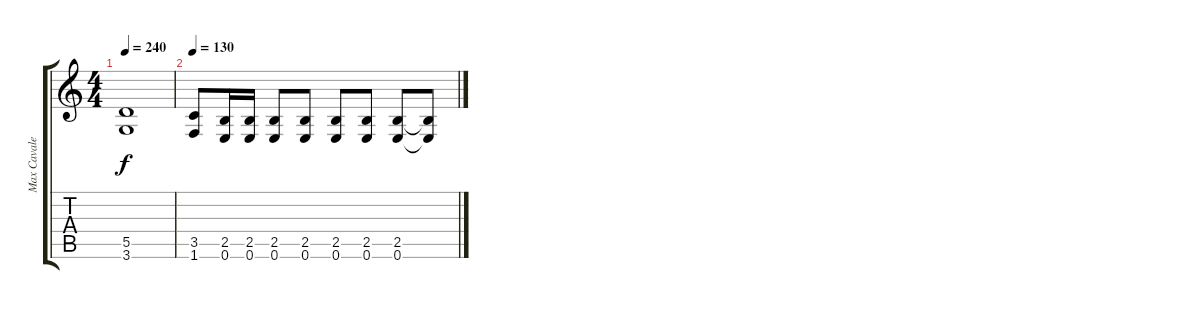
\track ("Max Cavalera" "Max Cavale") {instrument distortionguitar}
\staff {score tabs}
\tuning (E4 B3 G3 D3 A2 E2) {hide}
\ts (4 4)
\tempo 240
\clef g2
\ks c
(5.5 3.6).1{dy f} |
\tempo 130
(3.5 1.6).8 (2.5 0.6).16 (2.5 0.6).16 (2.5 0.6).8 (2.5 0.6).8 (2.5 0.6).8 (2.5 0.6).8 (2.5 0.6).8 (2.5{t} 0.6{t}).8
